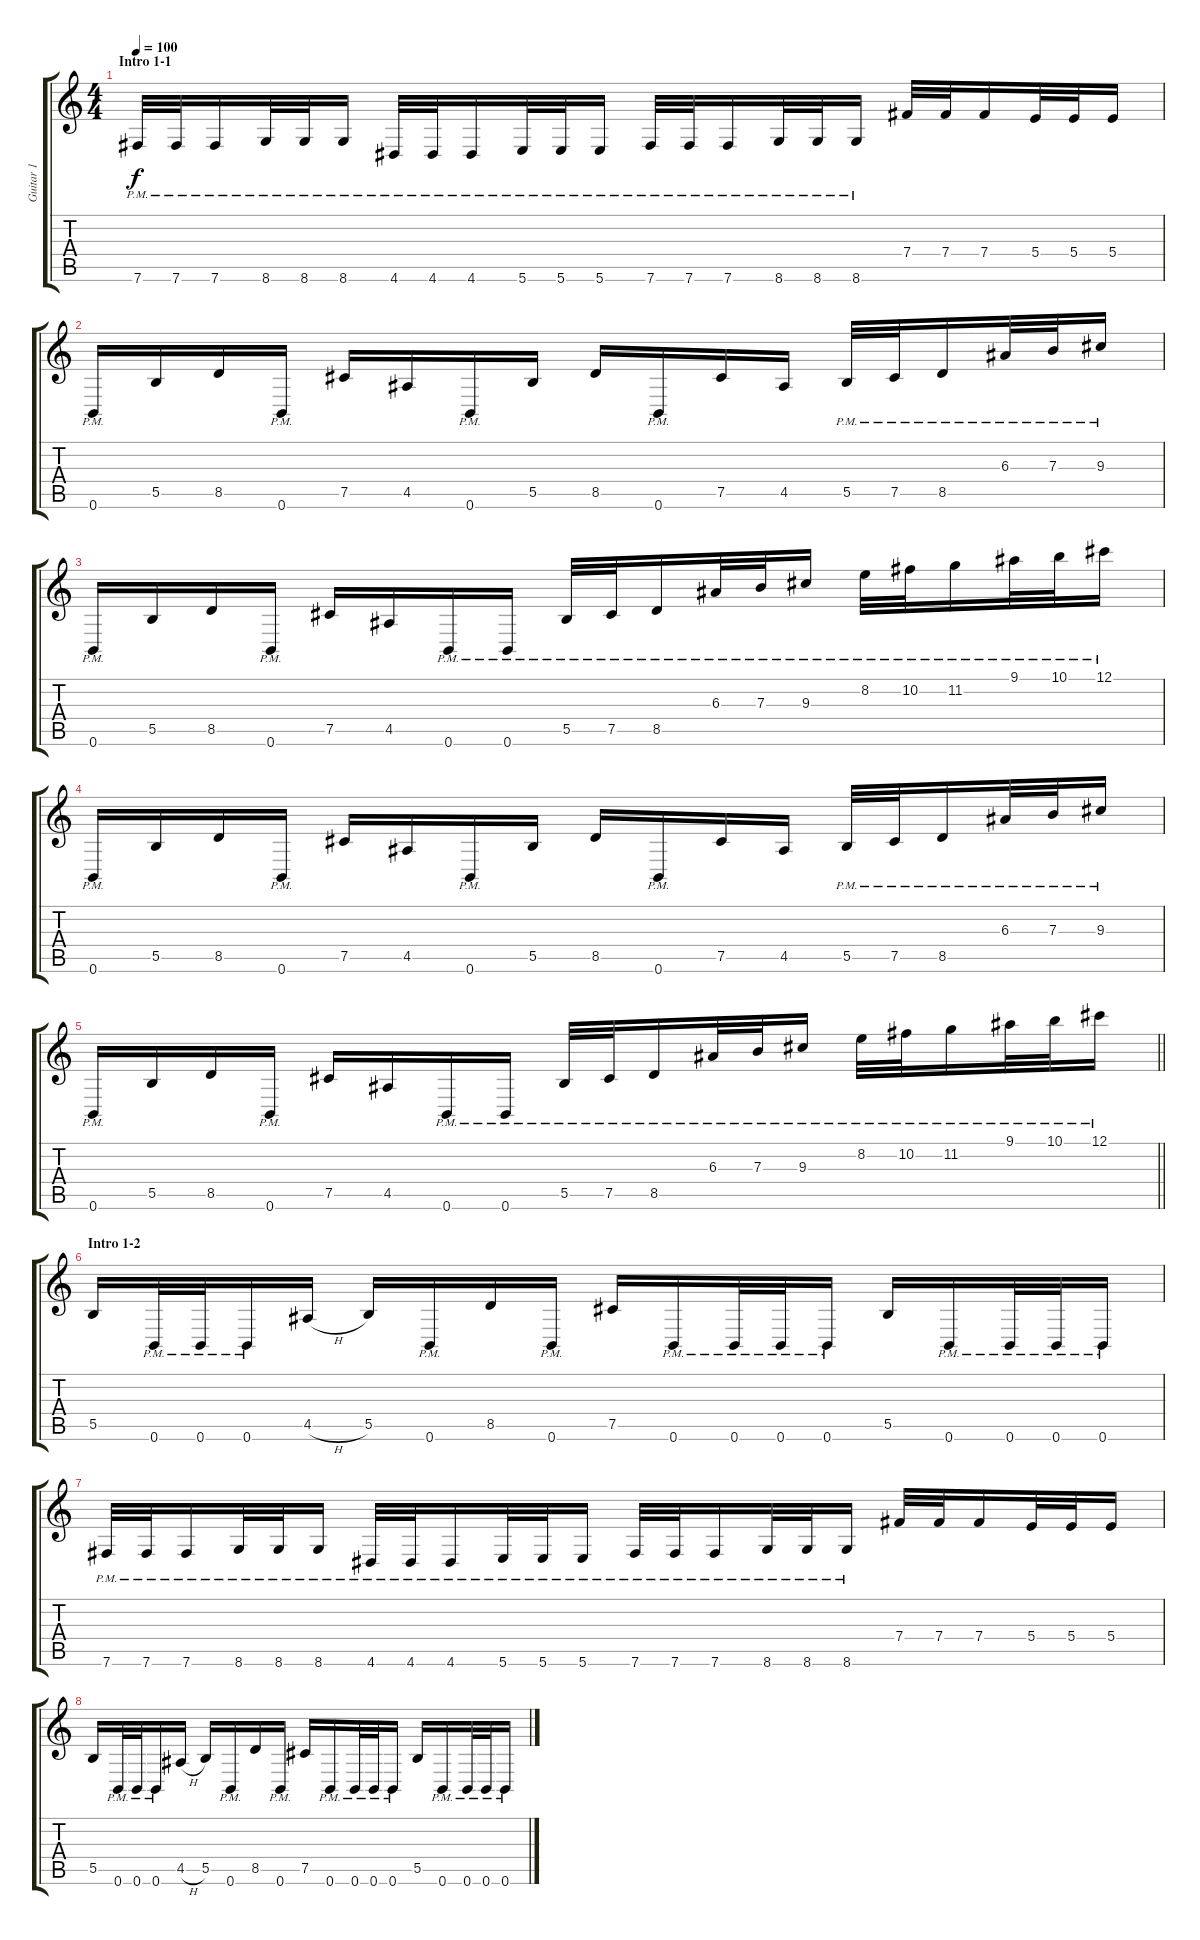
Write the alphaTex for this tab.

\track ("Guitar 1" "Guitar 1") {instrument distortionguitar}
\staff {score tabs}
\tuning (Db4 Ab3 E3 B2 Gb2 B1) {hide}
\ts (4 4)
\section ("" "Intro 1-1")
\tempo 100
\clef g2
\ks c
7.6{pm}.32{dy f instrument distortionguitar} 7.6{pm}.32 7.6{pm}.16 8.6{pm}.32 8.6{pm}.32 8.6{pm}.16 4.6{pm}.32 4.6{pm}.32 4.6{pm}.16 5.6{pm}.32 5.6{pm}.32 5.6{pm}.16 7.6{pm}.32 7.6{pm}.32 7.6{pm}.16 8.6{pm}.32 8.6{pm}.32 8.6{pm}.16 7.4.32 7.4.32 7.4.16 5.4.32 5.4.32 5.4.16 |
0.6{pm}.16 5.5.16 8.5.16 0.6{pm}.16 7.5.16 4.5.16 0.6{pm}.16 5.5.16 8.5.16 0.6{pm}.16 7.5.16 4.5.16 5.5{pm}.32 7.5{pm}.32 8.5{pm}.16 6.3{pm}.32 7.3{pm}.32 9.3{pm}.16 |
0.6{pm}.16 5.5.16 8.5.16 0.6{pm}.16 7.5.16 4.5.16 0.6{pm}.16 0.6{pm}.16 5.5{pm}.32 7.5{pm}.32 8.5{pm}.16 6.3{pm}.32 7.3{pm}.32 9.3{pm}.16 8.2{pm}.32 10.2{pm}.32 11.2{pm}.16 9.1{pm}.32 10.1{pm}.32 12.1{pm}.16 |
0.6{pm}.16 5.5.16 8.5.16 0.6{pm}.16 7.5.16 4.5.16 0.6{pm}.16 5.5.16 8.5.16 0.6{pm}.16 7.5.16 4.5.16 5.5{pm}.32 7.5{pm}.32 8.5{pm}.16 6.3{pm}.32 7.3{pm}.32 9.3{pm}.16 |
\barLineRight lightlight
0.6{pm}.16 5.5.16 8.5.16 0.6{pm}.16 7.5.16 4.5.16 0.6{pm}.16 0.6{pm}.16 5.5{pm}.32 7.5{pm}.32 8.5{pm}.16 6.3{pm}.32 7.3{pm}.32 9.3{pm}.16 8.2{pm}.32 10.2{pm}.32 11.2{pm}.16 9.1{pm}.32 10.1{pm}.32 12.1{pm}.16 |
\section ("" "Intro 1-2")
5.5.16 0.6{pm}.32 0.6{pm}.32 0.6{pm}.16 4.5{h}.16 5.5.16 0.6{pm}.16 8.5.16 0.6{pm}.16 7.5.16 0.6{pm}.16 0.6{pm}.32 0.6{pm}.32 0.6{pm}.16 5.5.16 0.6{pm}.16 0.6{pm}.32 0.6{pm}.32 0.6{pm}.16 |
7.6{pm}.32 7.6{pm}.32 7.6{pm}.16 8.6{pm}.32 8.6{pm}.32 8.6{pm}.16 4.6{pm}.32 4.6{pm}.32 4.6{pm}.16 5.6{pm}.32 5.6{pm}.32 5.6{pm}.16 7.6{pm}.32 7.6{pm}.32 7.6{pm}.16 8.6{pm}.32 8.6{pm}.32 8.6{pm}.16 7.4.32 7.4.32 7.4.16 5.4.32 5.4.32 5.4.16 |
5.5.16 0.6{pm}.32 0.6{pm}.32 0.6{pm}.16 4.5{h}.16 5.5.16 0.6{pm}.16 8.5.16 0.6{pm}.16 7.5.16 0.6{pm}.16 0.6{pm}.32 0.6{pm}.32 0.6{pm}.16 5.5.16 0.6{pm}.16 0.6{pm}.32 0.6{pm}.32 0.6{pm}.16
